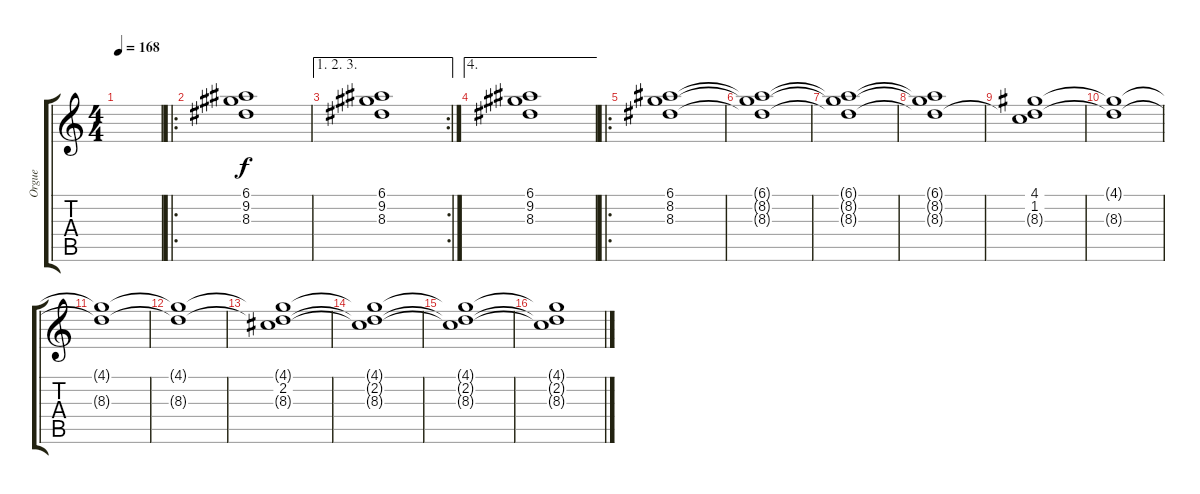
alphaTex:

\track ("Orgue" "Orgue") {instrument rockorgan}
\staff {score tabs}
\tuning (E5 B4 G4 D4 A3 E3) {hide}
\ts (4 4)
\tempo 168
\clef g2
\ks c
|
\ro
(6.1 9.2 8.3).1 |
\ae (1 2 3)
\rc 2
(6.1 9.2 8.3).1 |
\ae 4
(6.1 9.2 8.3).1 |
\ro
(6.1 8.2 8.3).1 |
(6.1{t} 8.2{t} 8.3{t}).1 |
(6.1{t} 8.2{t} 8.3{t}).1 |
(6.1{t} 8.2{t} 8.3{t}).1 |
(4.1 1.2 8.3{t}).1 |
(4.1{t} 8.3{t}).1 |
(4.1{t} 8.3{t}).1 |
(4.1{t} 8.3{t}).1 |
(4.1{t} 2.2 8.3{t}).1 |
(4.1{t} 2.2{t} 8.3{t}).1 |
(4.1{t} 2.2{t} 8.3{t}).1 |
(4.1{t} 2.2{t} 8.3{t}).1
